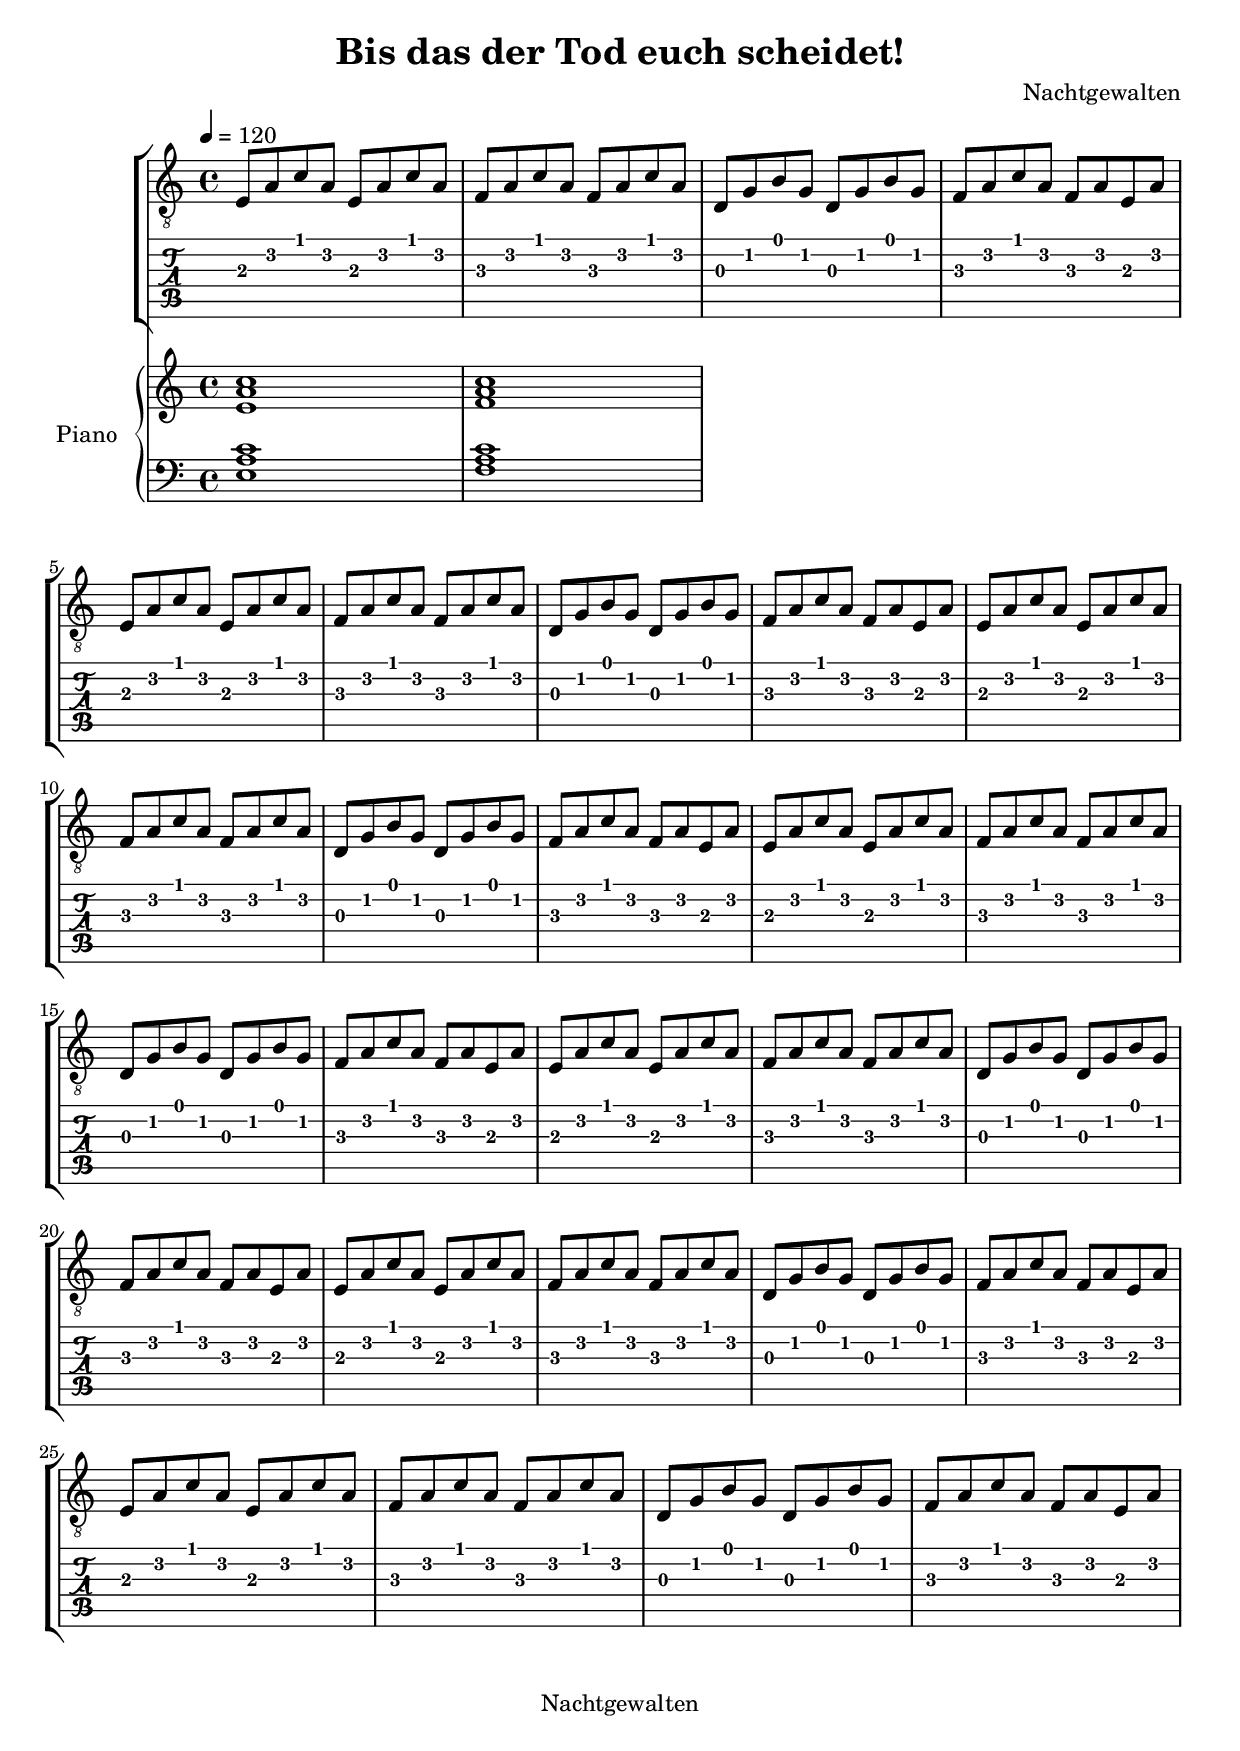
\version "2.18.2"
\include "predefined-guitar-fretboards.ly"

\language "english"

\header {
  title = "Bis das der Tod euch scheidet!"
  composer = "Nachtgewalten"
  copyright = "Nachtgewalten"
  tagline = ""
}

guitar = \relative c {
  \tempo 4 = 120
  \key a \minor
  e8 a c a e a c a |
  f8 a c a f a c a  |
  d,8 g b g d g b g |
  f8 a c a f a e a  |

  % 1. verse
  e8 a c a e a c a  |
  f8 a c a f a c a  |
  d,8 g b g d g b g |
  f8 a c a f a e a  |

  e8 a c a e a c a  |
  f8 a c a f a c a  |
  d,8 g b g d g b g |
  f8 a c a f a e a  |

  % 2. verse
  e8 a c a e a c a  |
  f8 a c a f a c a  |
  d,8 g b g d g b g |
  f8 a c a f a e a  |

  e8 a c a e a c a  |
  f8 a c a f a c a  |
  d,8 g b g d g b g |
  f8 a c a f a e a  |

  % 3. verse
  e8 a c a e a c a  |
  f8 a c a f a c a  |
  d,8 g b g d g b g |
  f8 a c a f a e a  |

  e8 a c a e a c a  |
  f8 a c a f a c a  |
  d,8 g b g d g b g |
  f8 a c a f a e a  |
}

pianoright = \relative c' {
  \tempo 4 = 120
  \clef treble
  <e a c>1 |
  <f a c>1 |
}

pianoleft = \relative c {
  \tempo 4 = 120
  \clef bass
  <e a c>1 |
  <f a c>1 |
}

mel = \relative c'' {
  \key a \minor
  a8 a4 a4 a8 a4     |
  bf8 bf bf2 bf8 bf  |
  g8 g g g g2        |
  f4 f8 f f8 f f4    |
  a4 a8 a a2         |
  bf8 bf bf bf bf2   |
  g4 g8 g8 g2        |
  f8 f f4 e4 e       |
}

lyr = \lyricmode {
  Die Nacht bricht her -- an           |
  Es don -- nert, es blitzt!           |
  Und wäh -- rend du vor               |
  dei -- nem neuen Fern -- seher sitzt |
  Steht dei -- ne Frau                 |
  Wie üb -- lich am Herd.              |
  Egal was sie tut.                    |
  Sie macht es ver -- kehrt            |
}

\score {
  <<
    \new StaffGroup <<
      \new Staff {
        \set Staff.midiInstrument = #"acoustic guitar (steel)"
        \clef "treble_8"
        \guitar
      }
      \new TabStaff \with {
        stringTunings = \stringTuning <a, e, a' d fs b>
      } {
        \guitar
      }
    >>

    \new PianoStaff <<
    \set PianoStaff.instrumentName = #"Piano"
      \new Staff {
        \pianoright
      }
      \new Staff {
        \pianoleft
      }
    >>


   %{\new Staff = "Timo" <<
    \set Staff.midiInstrument = #"flute"

    \new Voice = "Singstimme" \mel
    \addlyrics { \lyr }
    >> %}
  >>

  \layout {}
  \midi {}
}